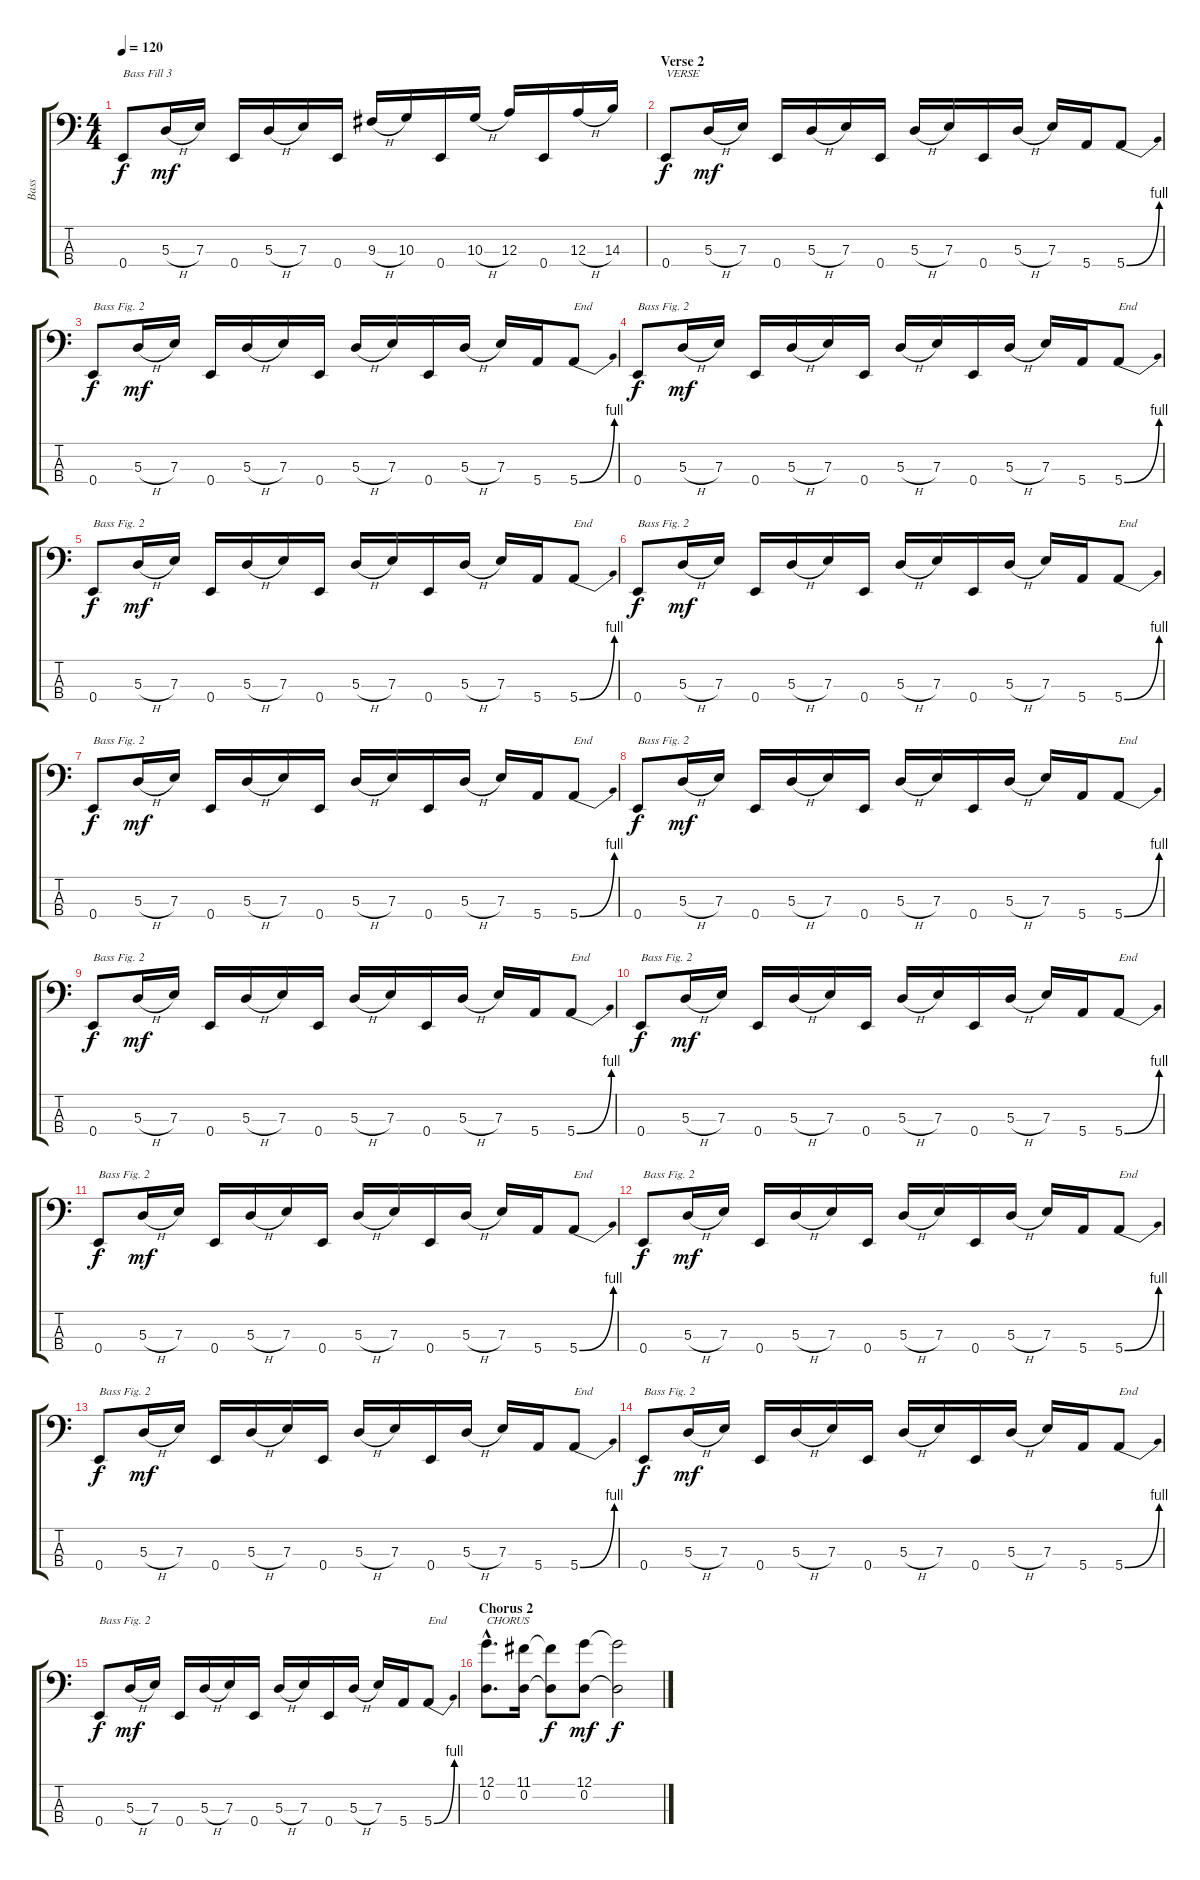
\track ("Bass" "Bass") {instrument electricbassfinger}
\staff {score tabs}
\tuning (G2 D2 A1 E1) {hide}
\ts (4 4)
\tempo 120
\clef f4
\ks c
0.4.8{txt "Bass Fill 3" dy f} 5.3{h}.16{dy mf} 7.3.16 0.4.16 5.3{h}.16 7.3.16 0.4.16 9.3{h}.16 10.3.16 0.4.16 10.3{h}.16 12.3.16 0.4.16 12.3{h}.16 14.3.16 |
\section ("" "Verse 2")
0.4.8{txt "VERSE" dy f} 5.3{h}.16{dy mf} 7.3.16 0.4.16 5.3{h}.16 7.3.16 0.4.16 5.3{h}.16 7.3.16 0.4.16 5.3{h}.16 7.3.16 5.4.16 5.4{be (bend 0 0 60 4)}.8 |
0.4.8{txt "Bass Fig. 2" dy f} 5.3{h}.16{dy mf} 7.3.16 0.4.16 5.3{h}.16 7.3.16 0.4.16 5.3{h}.16 7.3.16 0.4.16 5.3{h}.16 7.3.16 5.4.16 5.4{be (bend 0 0 60 4)}.8{txt "End"} |
0.4.8{txt "Bass Fig. 2" dy f} 5.3{h}.16{dy mf} 7.3.16 0.4.16 5.3{h}.16 7.3.16 0.4.16 5.3{h}.16 7.3.16 0.4.16 5.3{h}.16 7.3.16 5.4.16 5.4{be (bend 0 0 60 4)}.8{txt "End"} |
0.4.8{txt "Bass Fig. 2" dy f} 5.3{h}.16{dy mf} 7.3.16 0.4.16 5.3{h}.16 7.3.16 0.4.16 5.3{h}.16 7.3.16 0.4.16 5.3{h}.16 7.3.16 5.4.16 5.4{be (bend 0 0 60 4)}.8{txt "End"} |
0.4.8{txt "Bass Fig. 2" dy f} 5.3{h}.16{dy mf} 7.3.16 0.4.16 5.3{h}.16 7.3.16 0.4.16 5.3{h}.16 7.3.16 0.4.16 5.3{h}.16 7.3.16 5.4.16 5.4{be (bend 0 0 60 4)}.8{txt "End"} |
0.4.8{txt "Bass Fig. 2" dy f} 5.3{h}.16{dy mf} 7.3.16 0.4.16 5.3{h}.16 7.3.16 0.4.16 5.3{h}.16 7.3.16 0.4.16 5.3{h}.16 7.3.16 5.4.16 5.4{be (bend 0 0 60 4)}.8{txt "End"} |
0.4.8{txt "Bass Fig. 2" dy f} 5.3{h}.16{dy mf} 7.3.16 0.4.16 5.3{h}.16 7.3.16 0.4.16 5.3{h}.16 7.3.16 0.4.16 5.3{h}.16 7.3.16 5.4.16 5.4{be (bend 0 0 60 4)}.8{txt "End"} |
0.4.8{txt "Bass Fig. 2" dy f} 5.3{h}.16{dy mf} 7.3.16 0.4.16 5.3{h}.16 7.3.16 0.4.16 5.3{h}.16 7.3.16 0.4.16 5.3{h}.16 7.3.16 5.4.16 5.4{be (bend 0 0 60 4)}.8{txt "End"} |
0.4.8{txt "Bass Fig. 2" dy f} 5.3{h}.16{dy mf} 7.3.16 0.4.16 5.3{h}.16 7.3.16 0.4.16 5.3{h}.16 7.3.16 0.4.16 5.3{h}.16 7.3.16 5.4.16 5.4{be (bend 0 0 60 4)}.8{txt "End"} |
0.4.8{txt "Bass Fig. 2" dy f} 5.3{h}.16{dy mf} 7.3.16 0.4.16 5.3{h}.16 7.3.16 0.4.16 5.3{h}.16 7.3.16 0.4.16 5.3{h}.16 7.3.16 5.4.16 5.4{be (bend 0 0 60 4)}.8{txt "End"} |
0.4.8{txt "Bass Fig. 2" dy f} 5.3{h}.16{dy mf} 7.3.16 0.4.16 5.3{h}.16 7.3.16 0.4.16 5.3{h}.16 7.3.16 0.4.16 5.3{h}.16 7.3.16 5.4.16 5.4{be (bend 0 0 60 4)}.8{txt "End"} |
0.4.8{txt "Bass Fig. 2" dy f} 5.3{h}.16{dy mf} 7.3.16 0.4.16 5.3{h}.16 7.3.16 0.4.16 5.3{h}.16 7.3.16 0.4.16 5.3{h}.16 7.3.16 5.4.16 5.4{be (bend 0 0 60 4)}.8{txt "End"} |
0.4.8{txt "Bass Fig. 2" dy f} 5.3{h}.16{dy mf} 7.3.16 0.4.16 5.3{h}.16 7.3.16 0.4.16 5.3{h}.16 7.3.16 0.4.16 5.3{h}.16 7.3.16 5.4.16 5.4{be (bend 0 0 60 4)}.8{txt "End"} |
0.4.8{txt "Bass Fig. 2" dy f} 5.3{h}.16{dy mf} 7.3.16 0.4.16 5.3{h}.16 7.3.16 0.4.16 5.3{h}.16 7.3.16 0.4.16 5.3{h}.16 7.3.16 5.4.16 5.4{be (bend 0 0 60 4)}.8{txt "End"} |
\section ("" "Chorus 2")
(12.1{hac} 0.2{hac}).8{d txt "CHORUS"} (11.1 0.2).16 (11.1{t} 0.2{t}).8{dy f} (12.1 0.2).8{dy mf} (12.1{t} 0.2{t}).2{dy f}
